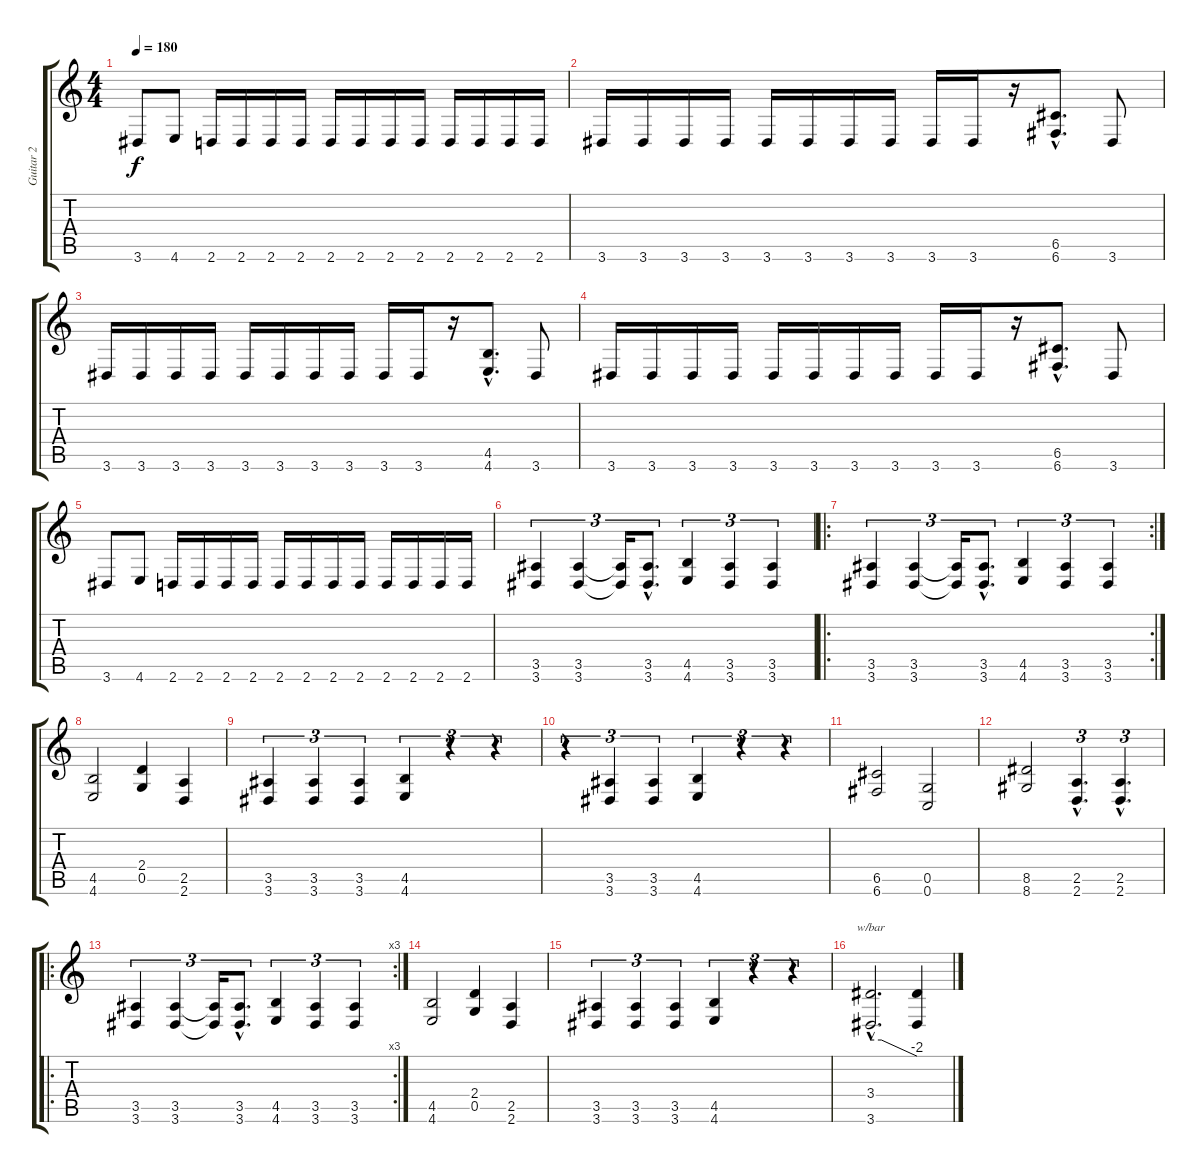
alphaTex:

\track ("Guitar 2" "Guitar 2") {instrument overdrivenguitar}
\staff {score tabs}
\tuning (D4 A3 F3 C3 G2 C2) {hide}
\ts (4 4)
\tempo 180
\clef g2
\ks c
3.6.8{dy f} 4.6.8 2.6.16 2.6.16 2.6.16 2.6.16 2.6.16 2.6.16 2.6.16 2.6.16 2.6.16 2.6.16 2.6.16 2.6.16 |
3.6.16 3.6.16 3.6.16 3.6.16 3.6.16 3.6.16 3.6.16 3.6.16 3.6.16 3.6.16 r.16 (6.5{hac} 6.6{hac}).8{d} 3.6.8 |
3.6.16 3.6.16 3.6.16 3.6.16 3.6.16 3.6.16 3.6.16 3.6.16 3.6.16 3.6.16 r.16 (4.5{hac} 4.6{hac}).8{d} 3.6.8 |
3.6.16 3.6.16 3.6.16 3.6.16 3.6.16 3.6.16 3.6.16 3.6.16 3.6.16 3.6.16 r.16 (6.5{hac} 6.6{hac}).8{d} 3.6.8 |
3.6.8 4.6.8 2.6.16 2.6.16 2.6.16 2.6.16 2.6.16 2.6.16 2.6.16 2.6.16 2.6.16 2.6.16 2.6.16 2.6.16 |
(3.5 3.6).4{tu (3 2)} (3.5 3.6).4{tu (3 2)} (3.5{t} 3.6{t}).16{tu (3 2)} (3.5{hac} 3.6{hac}).8{d tu (3 2)} (4.5 4.6).4{tu (3 2)} (3.5 3.6).4{tu (3 2)} (3.5 3.6).4{tu (3 2)} |
\ro
\rc 2
(3.5 3.6).4{tu (3 2)} (3.5 3.6).4{tu (3 2)} (3.5{t} 3.6{t}).16{tu (3 2)} (3.5{hac} 3.6{hac}).8{d tu (3 2)} (4.5 4.6).4{tu (3 2)} (3.5 3.6).4{tu (3 2)} (3.5 3.6).4{tu (3 2)} |
(4.5 4.6).2 (2.4 0.5).4 (2.5 2.6).4 |
(3.5 3.6).4{tu (3 2)} (3.5 3.6).4{tu (3 2)} (3.5 3.6).4{tu (3 2)} (4.5 4.6).4{tu (3 2)} r.4{tu (3 2)} r.4{tu (3 2)} |
r.4{tu (3 2)} (3.5 3.6).4{tu (3 2)} (3.5 3.6).4{tu (3 2)} (4.5 4.6).4{tu (3 2)} r.4{tu (3 2)} r.4{tu (3 2)} |
(6.5 6.6).2 (0.5 0.6).2 |
(8.5 8.6).2 (2.5{hac} 2.6{hac}).4{d tu (3 2)} (2.5{hac} 2.6{hac}).4{d tu (3 2)} |
\ro
\rc 3
(3.5 3.6).4{tu (3 2)} (3.5 3.6).4{tu (3 2)} (3.5{t} 3.6{t}).16{tu (3 2)} (3.5{hac} 3.6{hac}).8{d tu (3 2)} (4.5 4.6).4{tu (3 2)} (3.5 3.6).4{tu (3 2)} (3.5 3.6).4{tu (3 2)} |
(4.5 4.6).2 (2.4 0.5).4 (2.5 2.6).4 |
(3.5 3.6).4{tu (3 2)} (3.5 3.6).4{tu (3 2)} (3.5 3.6).4{tu (3 2)} (4.5 4.6).4{tu (3 2)} r.4{tu (3 2)} r.4{tu (3 2)} |
(3.4{hac} 3.6{hac}).2{d tbe (custom default 0 0 14 0 60 -8)} (3.4{t} 3.6{t}).4
